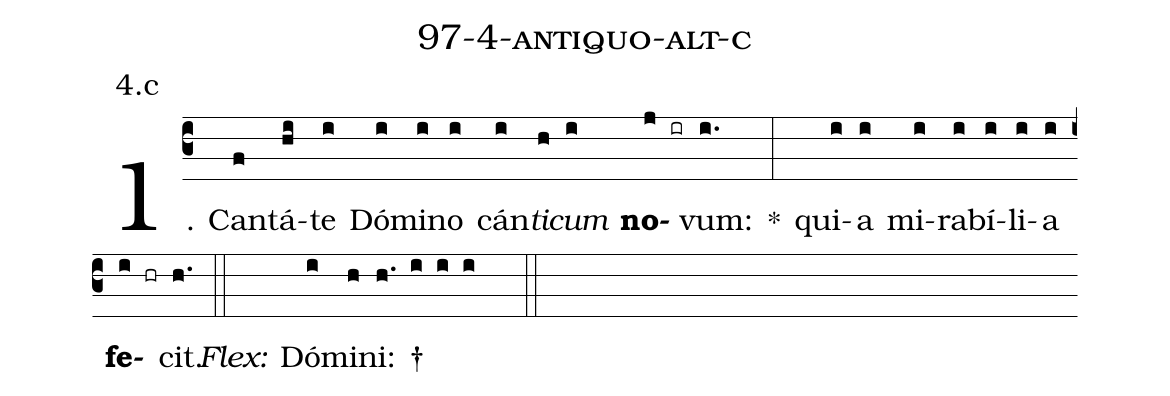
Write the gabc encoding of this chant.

name: 97-4-antiquo-alt-c;
annotation: 4.c;
%%
(c3)1. Can(f)tá(hi)te(i) Dó(i)mi(i)no(i) cán(i)<i>ti</i>(h)<i>cum</i>(i) <b>no</b>(j ir)vum:(i.) *(:) qui(i)a(i) mi(i)ra(i)bí(i)li(i)a(i) <b>fe</b>(i hr)cit.(h.) (::)
<i>Flex:</i>()  Dó(i)mi(h)ni: †(h. i i i  ::)
